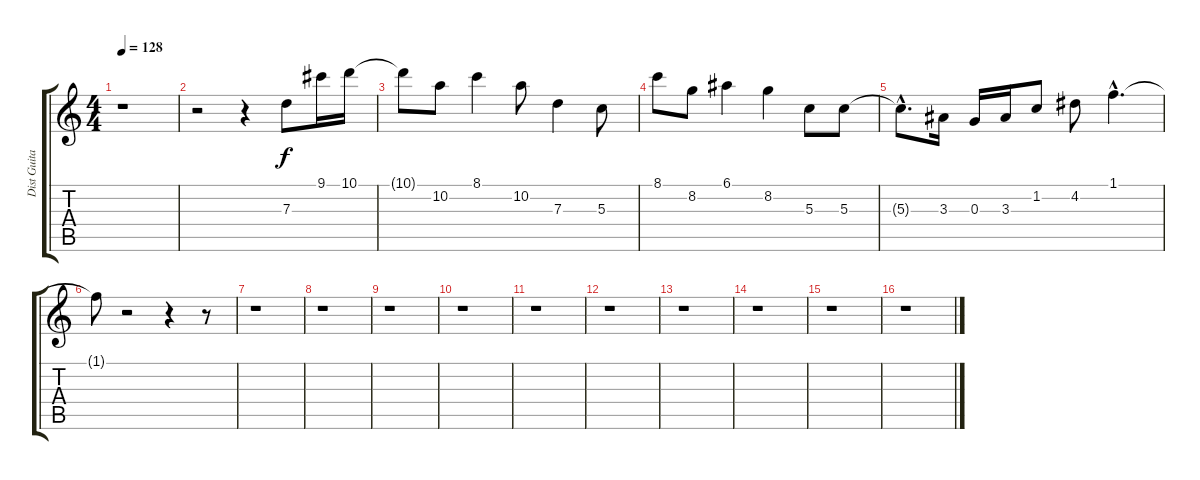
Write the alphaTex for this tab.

\track ("Dist Guitar         " "Dist Guita") {instrument distortionguitar}
\staff {score tabs}
\tuning (E4 B3 G3 D3 A2 E2) {hide}
\ts (4 4)
\tempo 128
\clef g2
\ks c
r.1{dy f instrument distortionguitar} |
r.2 r.4 7.3.8 9.1.16 10.1.16 |
10.1{t}.8 10.2.8 8.1.4 10.2.8 7.3.4 5.3.8 |
8.1.8 8.2.8 6.1.4 8.2.4 5.3.8 5.3.8 |
5.3{hac t}.8{d} 3.3.16 0.3.16 3.3.16 1.2.8 4.2.8 1.1{hac}.4{d} |
1.1{t}.8 r.2 r.4 r.8 |
r.1 |
r.1 |
r.1 |
r.1 |
r.1 |
r.1 |
r.1 |
r.1 |
r.1 |
r.1
